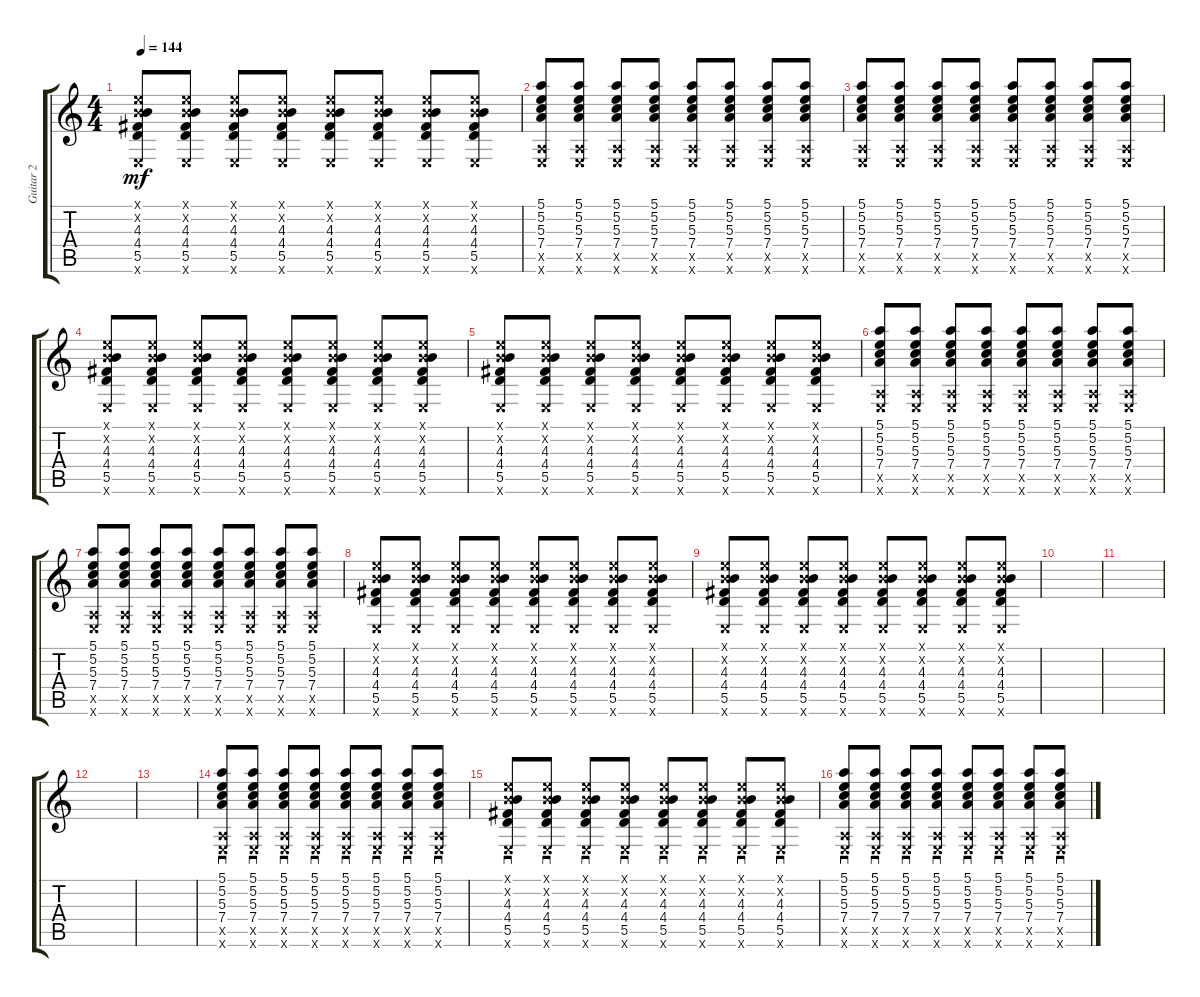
\track ("Guitar 2" "Guitar 2") {instrument electricguitarclean}
\staff {score tabs}
\tuning (E4 B3 G3 D3 A2 E2) {hide}
\ts (4 4)
\tempo 144
\clef g2
\ks c
(0.1{x} 0.2{x} 4.3 4.4 5.5 0.6{x}).8{dy mf} (0.1{x} 0.2{x} 4.3 4.4 5.5 0.6{x}).8 (0.1{x} 0.2{x} 4.3 4.4 5.5 0.6{x}).8 (0.1{x} 0.2{x} 4.3 4.4 5.5 0.6{x}).8 (0.1{x} 0.2{x} 4.3 4.4 5.5 0.6{x}).8 (0.1{x} 0.2{x} 4.3 4.4 5.5 0.6{x}).8 (0.1{x} 0.2{x} 4.3 4.4 5.5 0.6{x}).8 (0.1{x} 0.2{x} 4.3 4.4 5.5 0.6{x}).8 |
(5.1 5.2 5.3 7.4 0.5{x} 0.6{x}).8 (5.1 5.2 5.3 7.4 0.5{x} 0.6{x}).8 (5.1 5.2 5.3 7.4 0.5{x} 0.6{x}).8 (5.1 5.2 5.3 7.4 0.5{x} 0.6{x}).8 (5.1 5.2 5.3 7.4 0.5{x} 0.6{x}).8 (5.1 5.2 5.3 7.4 0.5{x} 0.6{x}).8 (5.1 5.2 5.3 7.4 0.5{x} 0.6{x}).8 (5.1 5.2 5.3 7.4 0.5{x} 0.6{x}).8 |
(5.1 5.2 5.3 7.4 0.5{x} 0.6{x}).8 (5.1 5.2 5.3 7.4 0.5{x} 0.6{x}).8 (5.1 5.2 5.3 7.4 0.5{x} 0.6{x}).8 (5.1 5.2 5.3 7.4 0.5{x} 0.6{x}).8 (5.1 5.2 5.3 7.4 0.5{x} 0.6{x}).8 (5.1 5.2 5.3 7.4 0.5{x} 0.6{x}).8 (5.1 5.2 5.3 7.4 0.5{x} 0.6{x}).8 (5.1 5.2 5.3 7.4 0.5{x} 0.6{x}).8 |
(0.1{x} 0.2{x} 4.3 4.4 5.5 0.6{x}).8 (0.1{x} 0.2{x} 4.3 4.4 5.5 0.6{x}).8 (0.1{x} 0.2{x} 4.3 4.4 5.5 0.6{x}).8 (0.1{x} 0.2{x} 4.3 4.4 5.5 0.6{x}).8 (0.1{x} 0.2{x} 4.3 4.4 5.5 0.6{x}).8 (0.1{x} 0.2{x} 4.3 4.4 5.5 0.6{x}).8 (0.1{x} 0.2{x} 4.3 4.4 5.5 0.6{x}).8 (0.1{x} 0.2{x} 4.3 4.4 5.5 0.6{x}).8 |
(0.1{x} 0.2{x} 4.3 4.4 5.5 0.6{x}).8 (0.1{x} 0.2{x} 4.3 4.4 5.5 0.6{x}).8 (0.1{x} 0.2{x} 4.3 4.4 5.5 0.6{x}).8 (0.1{x} 0.2{x} 4.3 4.4 5.5 0.6{x}).8 (0.1{x} 0.2{x} 4.3 4.4 5.5 0.6{x}).8 (0.1{x} 0.2{x} 4.3 4.4 5.5 0.6{x}).8 (0.1{x} 0.2{x} 4.3 4.4 5.5 0.6{x}).8 (0.1{x} 0.2{x} 4.3 4.4 5.5 0.6{x}).8 |
(5.1 5.2 5.3 7.4 0.5{x} 0.6{x}).8 (5.1 5.2 5.3 7.4 0.5{x} 0.6{x}).8 (5.1 5.2 5.3 7.4 0.5{x} 0.6{x}).8 (5.1 5.2 5.3 7.4 0.5{x} 0.6{x}).8 (5.1 5.2 5.3 7.4 0.5{x} 0.6{x}).8 (5.1 5.2 5.3 7.4 0.5{x} 0.6{x}).8 (5.1 5.2 5.3 7.4 0.5{x} 0.6{x}).8 (5.1 5.2 5.3 7.4 0.5{x} 0.6{x}).8 |
(5.1 5.2 5.3 7.4 0.5{x} 0.6{x}).8 (5.1 5.2 5.3 7.4 0.5{x} 0.6{x}).8 (5.1 5.2 5.3 7.4 0.5{x} 0.6{x}).8 (5.1 5.2 5.3 7.4 0.5{x} 0.6{x}).8 (5.1 5.2 5.3 7.4 0.5{x} 0.6{x}).8 (5.1 5.2 5.3 7.4 0.5{x} 0.6{x}).8 (5.1 5.2 5.3 7.4 0.5{x} 0.6{x}).8 (5.1 5.2 5.3 7.4 0.5{x} 0.6{x}).8 |
(0.1{x} 0.2{x} 4.3 4.4 5.5 0.6{x}).8 (0.1{x} 0.2{x} 4.3 4.4 5.5 0.6{x}).8 (0.1{x} 0.2{x} 4.3 4.4 5.5 0.6{x}).8 (0.1{x} 0.2{x} 4.3 4.4 5.5 0.6{x}).8 (0.1{x} 0.2{x} 4.3 4.4 5.5 0.6{x}).8 (0.1{x} 0.2{x} 4.3 4.4 5.5 0.6{x}).8 (0.1{x} 0.2{x} 4.3 4.4 5.5 0.6{x}).8 (0.1{x} 0.2{x} 4.3 4.4 5.5 0.6{x}).8 |
(0.1{x} 0.2{x} 4.3 4.4 5.5 0.6{x}).8 (0.1{x} 0.2{x} 4.3 4.4 5.5 0.6{x}).8 (0.1{x} 0.2{x} 4.3 4.4 5.5 0.6{x}).8 (0.1{x} 0.2{x} 4.3 4.4 5.5 0.6{x}).8 (0.1{x} 0.2{x} 4.3 4.4 5.5 0.6{x}).8 (0.1{x} 0.2{x} 4.3 4.4 5.5 0.6{x}).8 (0.1{x} 0.2{x} 4.3 4.4 5.5 0.6{x}).8 (0.1{x} 0.2{x} 4.3 4.4 5.5 0.6{x}).8 |
|
|
|
|
(5.1 5.2 5.3 7.4 0.5{x} 0.6{x}).8{sd} (5.1 5.2 5.3 7.4 0.5{x} 0.6{x}).8{sd} (5.1 5.2 5.3 7.4 0.5{x} 0.6{x}).8{sd} (5.1 5.2 5.3 7.4 0.5{x} 0.6{x}).8{sd} (5.1 5.2 5.3 7.4 0.5{x} 0.6{x}).8{sd} (5.1 5.2 5.3 7.4 0.5{x} 0.6{x}).8{sd} (5.1 5.2 5.3 7.4 0.5{x} 0.6{x}).8{sd} (5.1 5.2 5.3 7.4 0.5{x} 0.6{x}).8{sd} |
(0.1{x} 0.2{x} 4.3 4.4 5.5 0.6{x}).8{sd} (0.1{x} 0.2{x} 4.3 4.4 5.5 0.6{x}).8{sd} (0.1{x} 0.2{x} 4.3 4.4 5.5 0.6{x}).8{sd} (0.1{x} 0.2{x} 4.3 4.4 5.5 0.6{x}).8{sd} (0.1{x} 0.2{x} 4.3 4.4 5.5 0.6{x}).8{sd} (0.1{x} 0.2{x} 4.3 4.4 5.5 0.6{x}).8{sd} (0.1{x} 0.2{x} 4.3 4.4 5.5 0.6{x}).8{sd} (0.1{x} 0.2{x} 4.3 4.4 5.5 0.6{x}).8{sd} |
(5.1 5.2 5.3 7.4 0.5{x} 0.6{x}).8{sd} (5.1 5.2 5.3 7.4 0.5{x} 0.6{x}).8{sd} (5.1 5.2 5.3 7.4 0.5{x} 0.6{x}).8{sd} (5.1 5.2 5.3 7.4 0.5{x} 0.6{x}).8{sd} (5.1 5.2 5.3 7.4 0.5{x} 0.6{x}).8{sd} (5.1 5.2 5.3 7.4 0.5{x} 0.6{x}).8{sd} (5.1 5.2 5.3 7.4 0.5{x} 0.6{x}).8{sd} (5.1 5.2 5.3 7.4 0.5{x} 0.6{x}).8{sd}
